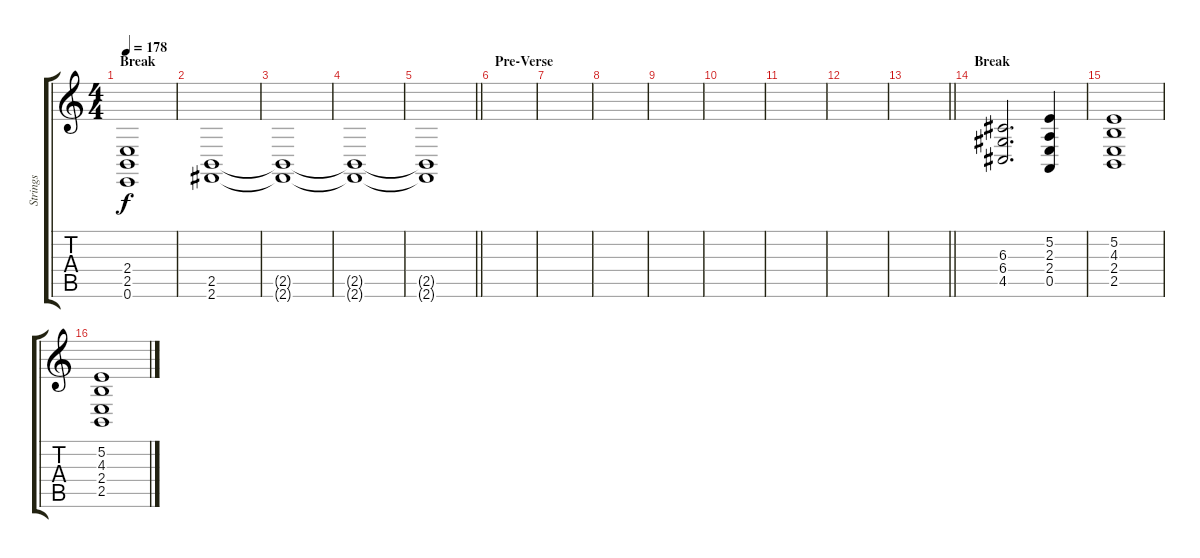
\track ("Strings" "Strings") {instrument stringensemble1}
\staff {score tabs}
\tuning (E4 B3 G3 D3 A2 E2) {hide}
\ts (4 4)
\section ("" "Break")
\tempo 178
\clef g2
\ks c
(2.4 2.5 0.6).1{dy f} |
(2.5 2.6).1 |
(2.5{t} 2.6{t}).1 |
(2.5{t} 2.6{t}).1 |
\barLineRight lightlight
(2.5{t} 2.6{t}).1 |
\section ("" "Pre-Verse")
|
|
|
|
|
|
|
\barLineRight lightlight
|
\section ("" "Break")
(6.3 6.4 4.5).2{d} (5.2 2.3 2.4 0.5).4 |
(5.2 4.3 2.4 2.5).1 |
(5.2 4.3 2.4 2.5).1
